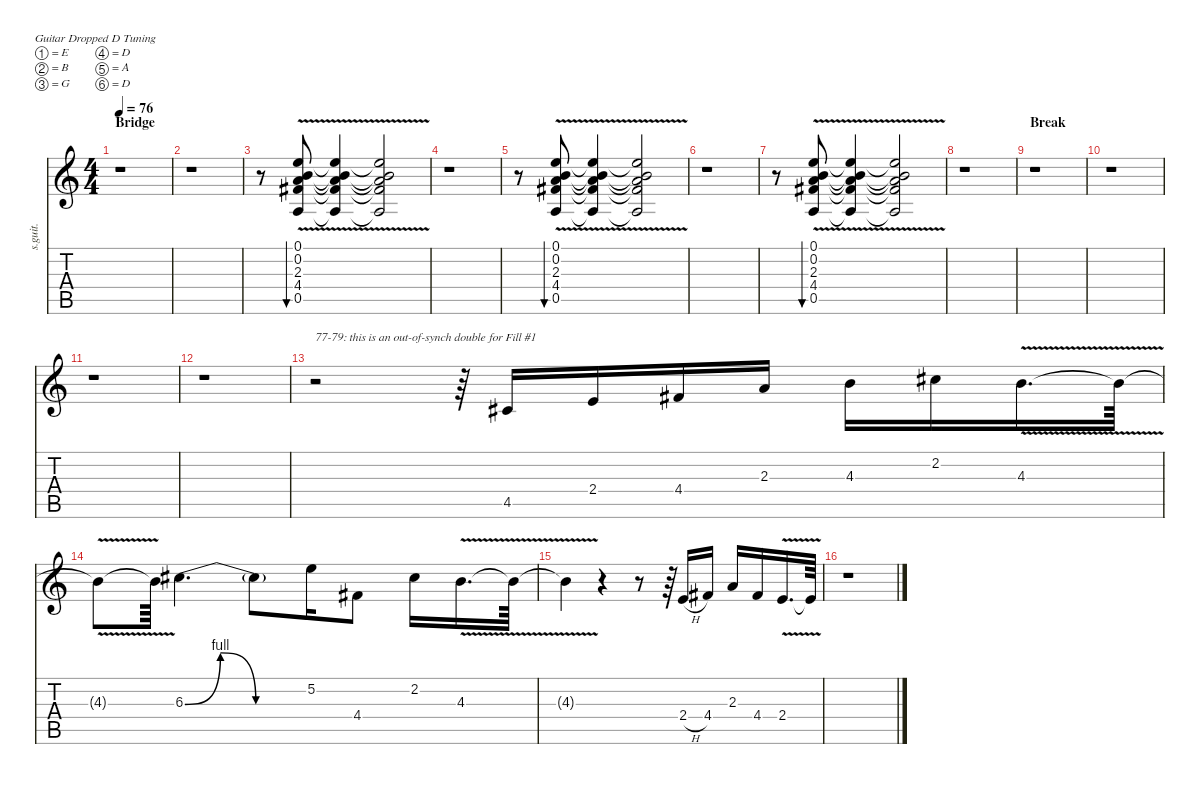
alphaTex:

\defaultSystemsLayout 4
\hideDynamics
\bracketExtendMode nobrackets
\track ("Fill Guitar #4" "s.guit.") {instrument acousticguitarsteel}
\staff {score tabs}
\tuning (E4 B3 G3 D3 A2 D2)
\ts (4 4)
\section ("" "Bridge")
\tempo 76
\clef g2
\ks c
r.1{dy fff} |
r.1 |
r.8 (0.1{v} 0.2{v} 2.3{v} 4.4{v acc #} 0.5{v}).8{bu 240} (0.1{v t} 0.2{v t} 2.3{v t} 4.4{v t acc #} 0.5{v t}).4{dy f} (0.1{v t} 0.2{v t} 2.3{v t} 4.4{v t acc #} 0.5{v t}).2 |
r.1 |
r.8 (0.1{v} 0.2{v} 2.3{v} 4.4{v acc #} 0.5{v}).8{bu 240 dy fff} (0.1{v t} 0.2{v t} 2.3{v t} 4.4{v t acc #} 0.5{v t}).4{dy f} (0.1{v t} 0.2{v t} 2.3{v t} 4.4{v t acc #} 0.5{v t}).2 |
r.1 |
r.8 (0.1{v} 0.2{v} 2.3{v} 4.4{v acc #} 0.5{v}).8{bu 240 dy fff} (0.1{v t} 0.2{v t} 2.3{v t} 4.4{v t acc #} 0.5{v t}).4{dy f} (0.1{v t} 0.2{v t} 2.3{v t} 4.4{v t acc #} 0.5{v t}).2 |
r.1 |
\section ("" "Break")
r.1 |
r.1 |
r.1 |
r.1 |
r.2{txt "77-79: this is an out-of-synch double for Fill #1"} r.64 4.5{acc #}.16{dy ff} 2.4.16 4.4{acc #}.16 2.3.16 4.3.16 2.2{acc #}.16 4.3{v}.16{d} 4.3{v t}.64{dy f} |
4.3{v t}.8 4.3{v t}.64 6.3{be (bendrelease 0 0 30 4 30 4 60 0) acc #}.4{d dy ff} 6.3{be (hold 0 0 60 0) t acc #}.8{dy f} 5.2.16{dy ff} 4.4{acc #}.8 2.2{acc #}.16 4.3{v}.16{d} 4.3{v t}.64{dy f} |
4.3{v t}.4 r.4 r.8 r.64 2.4{h}.16{dy ff} 4.4{acc #}.16 2.3.16 4.4{acc #}.16 2.4{v}.16{d} 2.4{v t}.64{dy f} |
r.1
